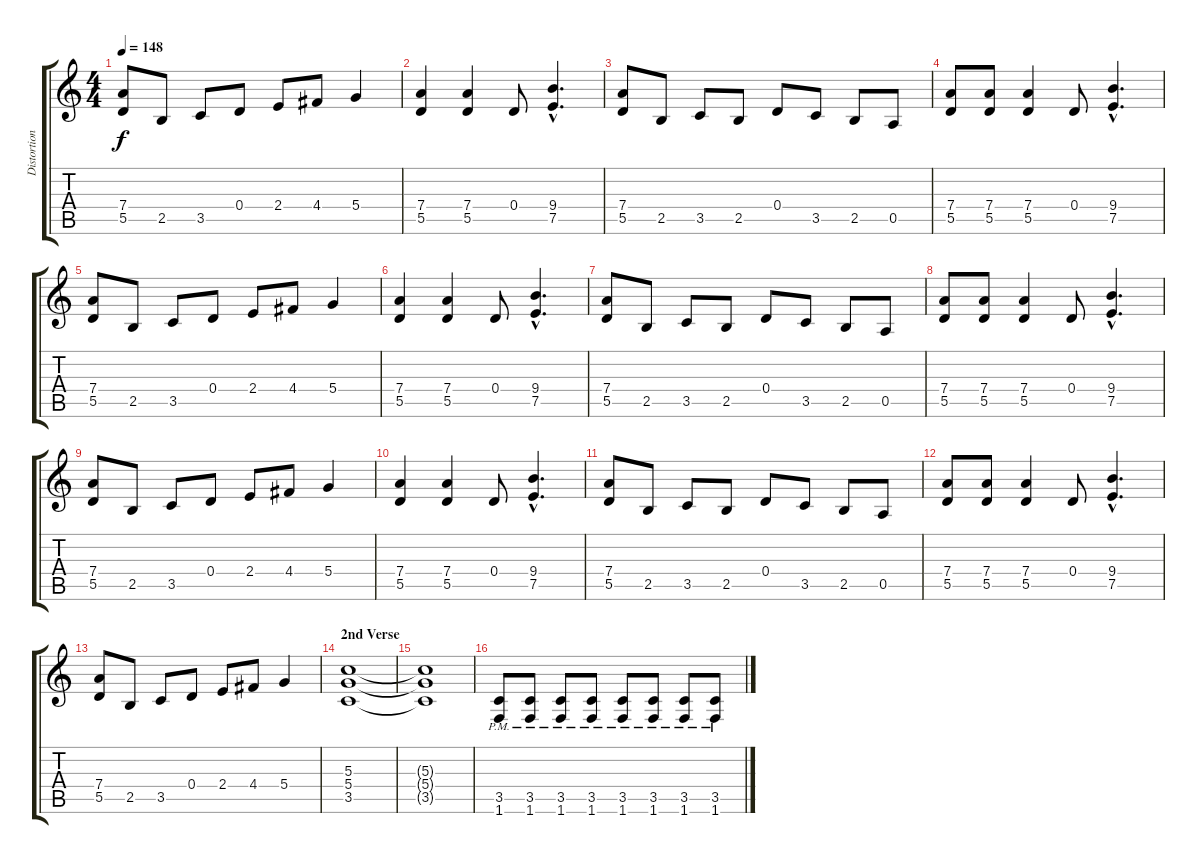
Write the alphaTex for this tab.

\track ("Distortion Guitar" "Distortion") {instrument distortionguitar}
\staff {score tabs}
\tuning (E4 B3 G3 D3 A2 E2) {hide}
\ts (4 4)
\tempo 148
\clef g2
\ks c
(7.4 5.5).8{dy f} 2.5.8 3.5.8 0.4.8 2.4.8 4.4.8 5.4.4 |
(7.4 5.5).4 (7.4 5.5).4 0.4.8 (9.4{hac} 7.5{hac}).4{d} |
(7.4 5.5).8 2.5.8 3.5.8 2.5.8 0.4.8 3.5.8 2.5.8 0.5.8 |
(7.4 5.5).8 (7.4 5.5).8 (7.4 5.5).4 0.4.8 (9.4{hac} 7.5{hac}).4{d} |
(7.4 5.5).8 2.5.8 3.5.8 0.4.8 2.4.8 4.4.8 5.4.4 |
(7.4 5.5).4 (7.4 5.5).4 0.4.8 (9.4{hac} 7.5{hac}).4{d} |
(7.4 5.5).8 2.5.8 3.5.8 2.5.8 0.4.8 3.5.8 2.5.8 0.5.8 |
(7.4 5.5).8 (7.4 5.5).8 (7.4 5.5).4 0.4.8 (9.4{hac} 7.5{hac}).4{d} |
(7.4 5.5).8 2.5.8 3.5.8 0.4.8 2.4.8 4.4.8 5.4.4 |
(7.4 5.5).4 (7.4 5.5).4 0.4.8 (9.4{hac} 7.5{hac}).4{d} |
(7.4 5.5).8 2.5.8 3.5.8 2.5.8 0.4.8 3.5.8 2.5.8 0.5.8 |
(7.4 5.5).8 (7.4 5.5).8 (7.4 5.5).4 0.4.8 (9.4{hac} 7.5{hac}).4{d} |
(7.4 5.5).8 2.5.8 3.5.8 0.4.8 2.4.8 4.4.8 5.4.4 |
\section ("" "2nd Verse")
(5.3 5.4 3.5).1 |
(5.3{t} 5.4{t} 3.5{t}).1 |
(3.5{pm} 1.6{pm}).8 (3.5{pm} 1.6{pm}).8 (3.5{pm} 1.6{pm}).8 (3.5{pm} 1.6{pm}).8 (3.5{pm} 1.6{pm}).8 (3.5{pm} 1.6{pm}).8 (3.5{pm} 1.6{pm}).8 (3.5{pm} 1.6{pm}).8
